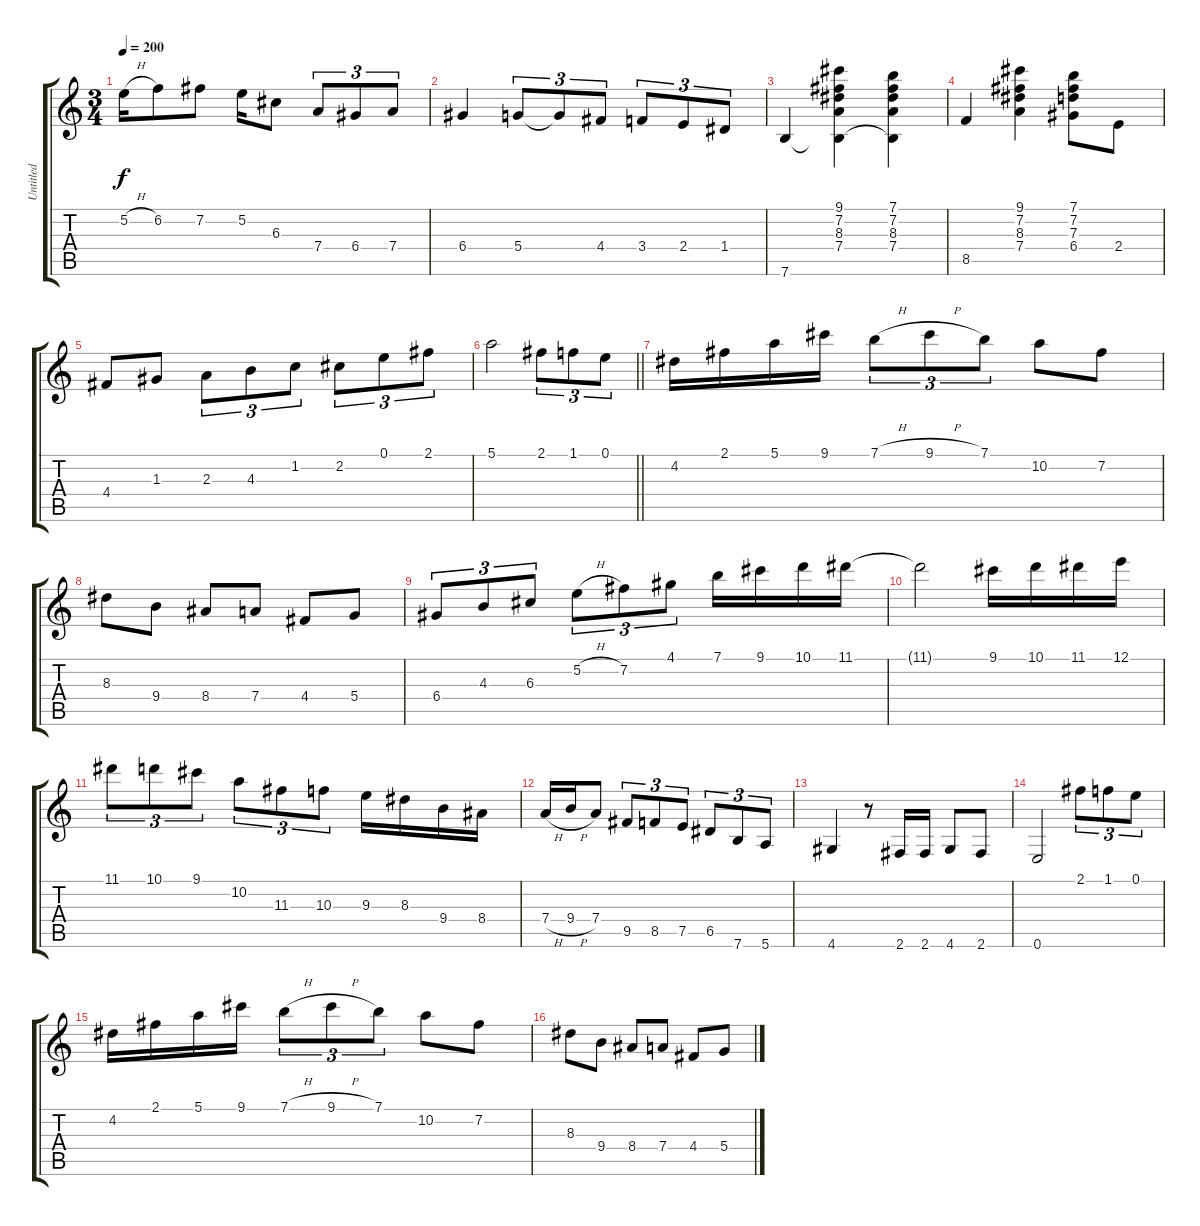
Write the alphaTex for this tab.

\track ("Untitled" "Untitled") {instrument acousticguitarsteel}
\staff {score tabs}
\tuning (E4 B3 G3 D3 A2 E2) {hide}
\ts (3 4)
\tempo 200
\clef g2
\ks c
5.2{h}.16{dy f} 6.2.8 7.2.8 5.2.16 6.3.8 7.4.8{tu (3 2)} 6.4.8{tu (3 2)} 7.4.8{tu (3 2)} |
6.4.4 5.4.8{tu (3 2)} 5.4{t}.8{tu (3 2)} 4.4.8{tu (3 2)} 3.4.8{tu (3 2)} 2.4.8{tu (3 2)} 1.4.8{tu (3 2)} |
7.6.4 (9.1 7.2 8.3 7.4 7.6{t}).4 (7.1 7.2 8.3 7.4 7.6{t}).4 |
8.5.4 (9.1 7.2 8.3 7.4).4 (7.1 7.2 7.3 6.4).8 2.4.8 |
4.4.8 1.3.8 2.3.8{tu (3 2)} 4.3.8{tu (3 2)} 1.2.8{tu (3 2)} 2.2.8{tu (3 2)} 0.1.8{tu (3 2)} 2.1.8{tu (3 2)} |
\barLineRight lightlight
5.1.2 2.1.8{tu (3 2)} 1.1.8{tu (3 2)} 0.1.8{tu (3 2)} |
4.2.16 2.1.16 5.1.16 9.1.16 7.1{h}.8{tu (3 2)} 9.1{h}.8{tu (3 2)} 7.1.8{tu (3 2)} 10.2.8 7.2.8 |
8.3.8 9.4.8 8.4.8 7.4.8 4.4.8 5.4.8 |
6.4.8{tu (3 2)} 4.3.8{tu (3 2)} 6.3.8{tu (3 2)} 5.2{h}.8{tu (3 2)} 7.2.8{tu (3 2)} 4.1.8{tu (3 2)} 7.1.16 9.1.16 10.1.16 11.1.16 |
11.1{t}.2 9.1.16 10.1.16 11.1.16 12.1.16 |
11.1.8{tu (3 2)} 10.1.8{tu (3 2)} 9.1.8{tu (3 2)} 10.2.8{tu (3 2)} 11.3.8{tu (3 2)} 10.3.8{tu (3 2)} 9.3.16 8.3.16 9.4.16 8.4.16 |
7.4{h}.16 9.4{h}.16 7.4.8 9.5.8{tu (3 2)} 8.5.8{tu (3 2)} 7.5.8{tu (3 2)} 6.5.8{tu (3 2)} 7.6.8{tu (3 2)} 5.6.8{tu (3 2)} |
4.6.4 r.8 2.6.16 2.6.16 4.6.8 2.6.8 |
0.6.2 2.1.8{tu (3 2)} 1.1.8{tu (3 2)} 0.1.8{tu (3 2)} |
4.2.16 2.1.16 5.1.16 9.1.16 7.1{h}.8{tu (3 2)} 9.1{h}.8{tu (3 2)} 7.1.8{tu (3 2)} 10.2.8 7.2.8 |
8.3.8 9.4.8 8.4.8 7.4.8 4.4.8 5.4.8
